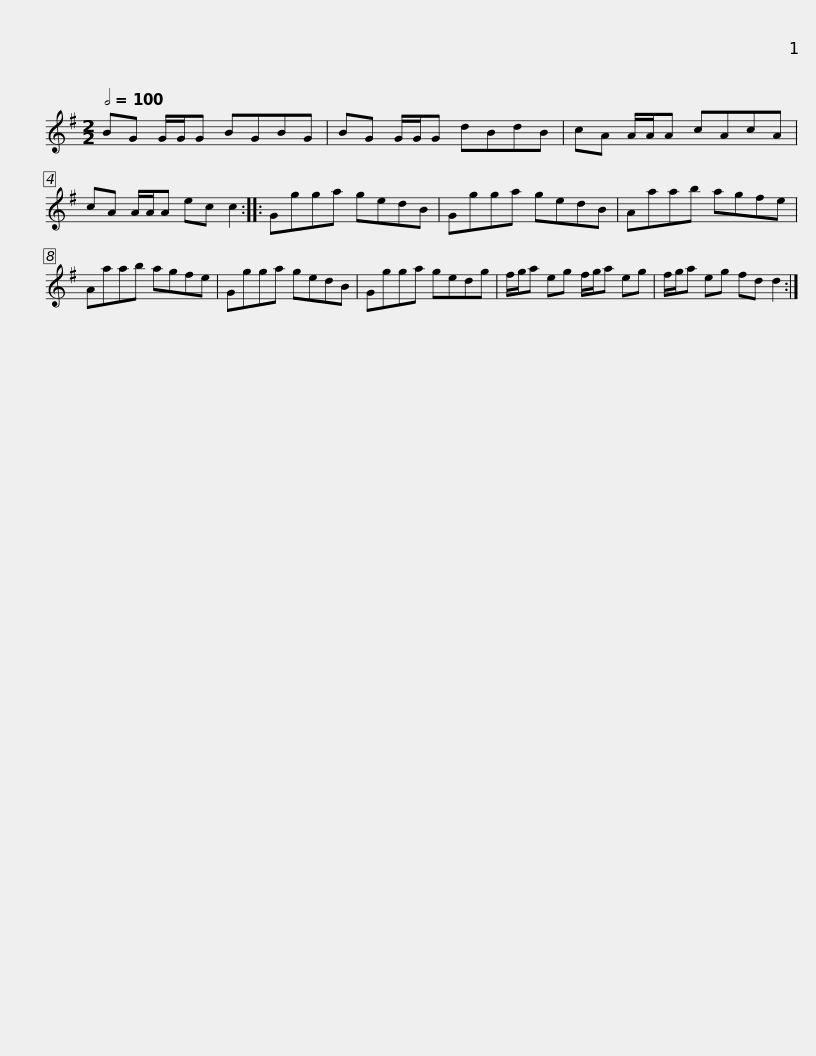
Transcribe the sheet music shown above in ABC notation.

X:1
L:1/8
Q:1/2=100
M:2/2
I:linebreak $
K:G
V:1 treble
V:1
 BG G/G/G BGBG | BG G/G/G dBdB | cA A/A/A cAcA | cA A/A/A ec c2 ::$ Ggga gedB | %5
 Ggga gedB | Aaab agfe | Aaab agfe |$ Ggga gedB | Ggga gedg | %10
 f/g/a eg f/g/a eg | f/g/a eg fd d2 :| %12
